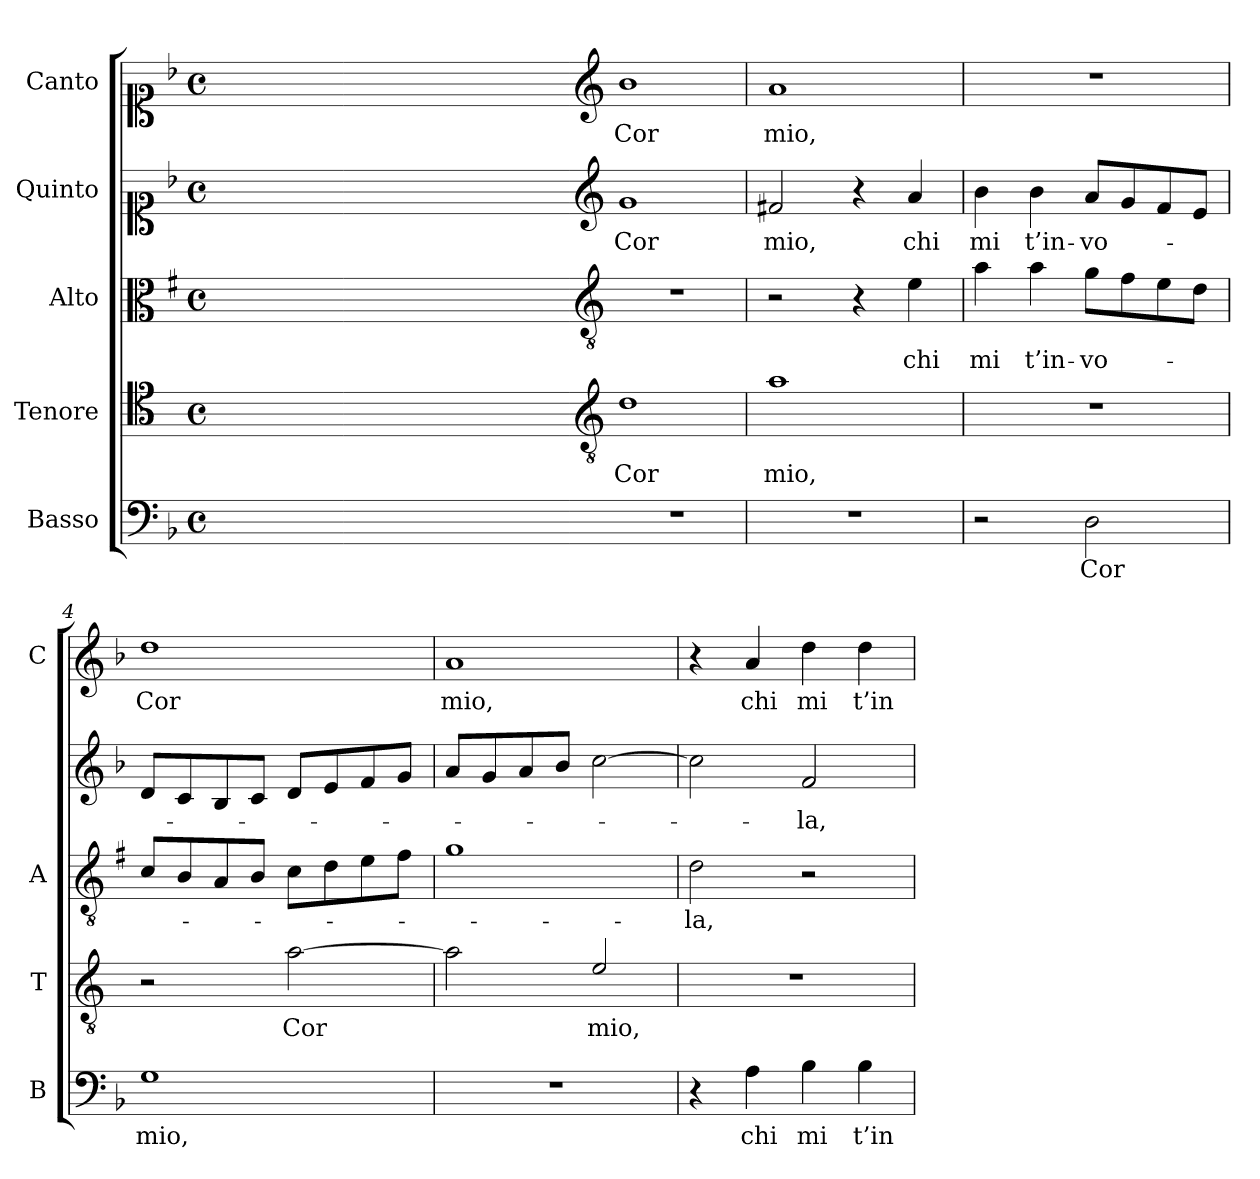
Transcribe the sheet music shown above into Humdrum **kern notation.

**kern	**text	**kern	**text	**kern	**text	**kern	**text	**kern	**text
*part5	*part5	*part4	*part4	*part3	*part3	*part2	*part2	*part1	*part1
*staff5	*staff5	*staff4	*staff4	*staff3	*staff3	*staff2	*staff2	*staff1	*staff1
*I"Basso	*	*I"Tenore	*	*I"Alto	*	*I"Quinto	*	*I"Canto	*
*I'B	*	*I'T	*	*I'A	*	*	*	*I'C	*
*clefF4	*	*clefC4	*	*clefC3	*	*clefC1	*	*clefC1	*
*	*	*ITrd4c7	*	*ITrd1c2	*	*	*	*	*
*k[b-]	*	*k[b-]	*	*k[b-]	*	*k[b-]	*	*k[b-]	*
*F:	*	*F:	*	*F:	*	*F:	*	*F:	*
*M4/4	*	*M4/4	*	*M4/4	*	*M4/4	*	*M4/4	*
*met(c)	*	*met(c)	*	*met(c)	*	*met(c)	*	*met(c)	*
=	=	=	=	=	=	=	=	=	=
1ryy	.	1ryy	.	1ryy	.	1ryy	.	1ryy	.
=1X-	=1X-	=1X-	=1X-	=1X-	=1X-	=1X-	=1X-	=1X-	=1X-
4ryy	.	4ryy	.	4ryy	.	4ryy	.	4ryy	.
4ryy	.	4ryy	.	4ryy	.	4ryy	.	4ryy	.
4ryy	.	4ryy	.	4ryy	.	4ryy	.	4ryy	.
4ryy	.	4ryy	.	4ryy	.	4ryy	.	4ryy	.
=1-	=1-	=1-	=1-	=1-	=1-	=1-	=1-	=1-	=1-
*	*	*clefGv2	*	*clefGv2	*	*clefG2	*	*clefG2	*
!	!	!	!LO:LY:b	!	!	!	!LO:LY:b	!	!LO:LY:b
1r	.	1G	Cor	1r	.	1g	Cor	1b-	Cor
=2	=2	=2	=2	=2	=2	=2	=2	=2	=2
!	!	!	!LO:LY:b	!	!	!	!LO:LY:b	!	!LO:LY:b
1r	.	1d	mio,	2r	.	2f#X/	mio,	1a	mio,
.	.	.	.	4r	.	4r	.	.	.
!	!	!	!	!	!LO:LY:b	!	!LO:LY:b	!	!
.	.	.	.	4d\	chi	4a/	chi	.	.
=3	=3	=3	=3	=3	=3	=3	=3	=3	=3
!	!	!	!	!	!LO:LY:b	!	!LO:LY:b	!	!
2r	.	1r	.	4g\	mi	4b-\	mi	1r	.
!	!	!	!	!	!LO:LY:b	!	!LO:LY:b	!	!
.	.	.	.	4g\	t’in-	4b-\	t’in-	.	.
!	!LO:LY:b	!	!	!	!LO:LY:b	!	!LO:LY:b	!	!
2D\	Cor	.	.	8f\L	-vo-	8a/L	-vo-	.	.
.	.	.	.	8e\	.	8g/	.	.	.
.	.	.	.	8d\	.	8f/	.	.	.
.	.	.	.	8c\J	.	8e/J	.	.	.
=4	=4	=4	=4	=4	=4	=4	=4	=4	=4
!	!LO:LY:b	!	!	!	!	!	!	!	!LO:LY:b
1G	mio,	2r	.	8B-/L	.	8d/L	.	1dd	Cor
.	.	.	.	8A/	.	8c/	.	.	.
.	.	.	.	8G/	.	8B-/	.	.	.
.	.	.	.	8A/J	.	8c/J	.	.	.
!	!	!	!LO:LY:b	!	!	!	!	!	!
.	.	[2d\	Cor	8B-\L	.	8d/L	.	.	.
.	.	.	.	8c\	.	8e/	.	.	.
.	.	.	.	8d\	.	8f/	.	.	.
.	.	.	.	8e\J	.	8g/J	.	.	.
=5	=5	=5	=5	=5	=5	=5	=5	=5	=5
!	!	!	!	!	!	!	!	!	!LO:LY:b
1r	.	2d\]	.	1f	.	8a/L	.	1a	mio,
.	.	.	.	.	.	8g/	.	.	.
.	.	.	.	.	.	8a/	.	.	.
.	.	.	.	.	.	8b-/J	.	.	.
!	!	!	!LO:LY:b	!	!	!	!	!	!
.	.	2A/	mio,	.	.	[2cc\	.	.	.
=6	=6	=6	=6	=6	=6	=6	=6	=6	=6
!	!	!	!	!	!LO:LY:b	!	!	!	!
4r	.	1r	.	2c\	-la,	2cc\]	.	4r	.
!	!LO:LY:b	!	!	!	!	!	!	!	!LO:LY:b
4A\	chi	.	.	.	.	.	.	4a/	chi
!	!LO:LY:b	!	!	!	!	!	!LO:LY:b	!	!LO:LY:b
4B-\	mi	.	.	2r	.	2f/	-la,	4dd\	mi
!	!LO:LY:b	!	!	!	!	!	!	!	!LO:LY:b
4B-\	t’in-	.	.	.	.	.	.	4dd\	t’in-
=	=	=	=	=	=	=	=	=	=
*-	*-	*-	*-	*-	*-	*-	*-	*-	*-
